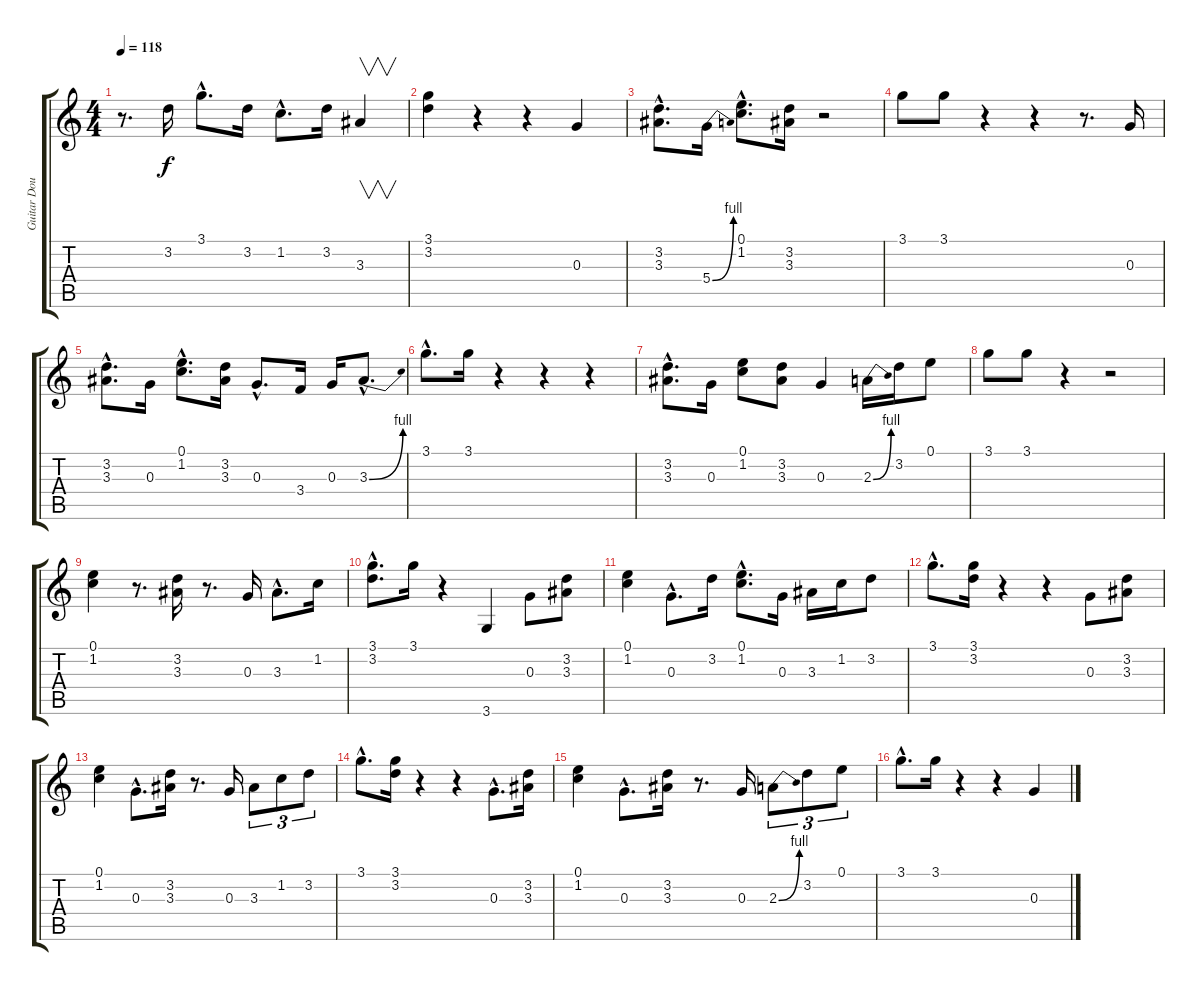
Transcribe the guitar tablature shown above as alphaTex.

\track ("Guitar Double" "Guitar Dou") {instrument overdrivenguitar}
\staff {score tabs}
\tuning (E4 B3 G3 D3 A2 E2) {hide}
\ts (4 4)
\tempo 118
\clef g2
\ks c
r.8{d dy f} 3.2.16 3.1{hac}.8{d} 3.2.16 1.2{hac}.8{d} 3.2.16 3.3.4{v} |
(3.1 3.2).4 r.4 r.4 0.3.4 |
(3.2{hac} 3.3{hac}).8{d} 5.4{be (bend 0 0 60 4)}.16 (0.1{hac} 1.2{hac}).8{d} (3.2 3.3).16 r.2 |
3.1.8 3.1.8 r.4 r.4 r.8{d} 0.3.16 |
(3.2{hac} 3.3{hac}).8{d} 0.3.16 (0.1{hac} 1.2{hac}).8{d} (3.2 3.3).16 0.3{hac}.8{d} 3.4.16 0.3.16 3.3{be (bend 0 0 60 4) hac}.8{d} |
3.1{hac}.8{d} 3.1.16 r.4 r.4 r.4 |
(3.2{hac} 3.3{hac}).8{d} 0.3.16 (0.1 1.2).8 (3.2 3.3).8 0.3.4 2.3{be (bend 0 0 60 4)}.16 3.2.16 0.1.8 |
3.1.8 3.1.8 r.4 r.2 |
(0.1 1.2).4 r.8{d} (3.2 3.3).16 r.8{d} 0.3.16 3.3{hac}.8{d} 1.2.16 |
(3.1{hac} 3.2{hac}).8{d} 3.1.16 r.4 3.6.4 0.3.8 (3.2 3.3).8 |
(0.1 1.2).4 0.3{hac}.8{d} 3.2.16 (0.1{hac} 1.2{hac}).8{d} 0.3.16 3.3.16 1.2.16 3.2.8 |
3.1{hac}.8{d} (3.1 3.2).16 r.4 r.4 0.3.8 (3.2 3.3).8 |
(0.1 1.2).4 0.3{hac}.8{d} (3.2 3.3).16 r.8{d} 0.3.16 3.3.8{tu (3 2)} 1.2.8{tu (3 2)} 3.2.8{tu (3 2)} |
3.1{hac}.8{d} (3.1 3.2).16 r.4 r.4 0.3{hac}.8{d} (3.2 3.3).16 |
(0.1 1.2).4 0.3{hac}.8{d} (3.2 3.3).16 r.8{d} 0.3.16 2.3{be (bend 0 0 60 4)}.8{tu (3 2)} 3.2.8{tu (3 2)} 0.1.8{tu (3 2)} |
3.1{hac}.8{d} 3.1.16 r.4 r.4 0.3.4
